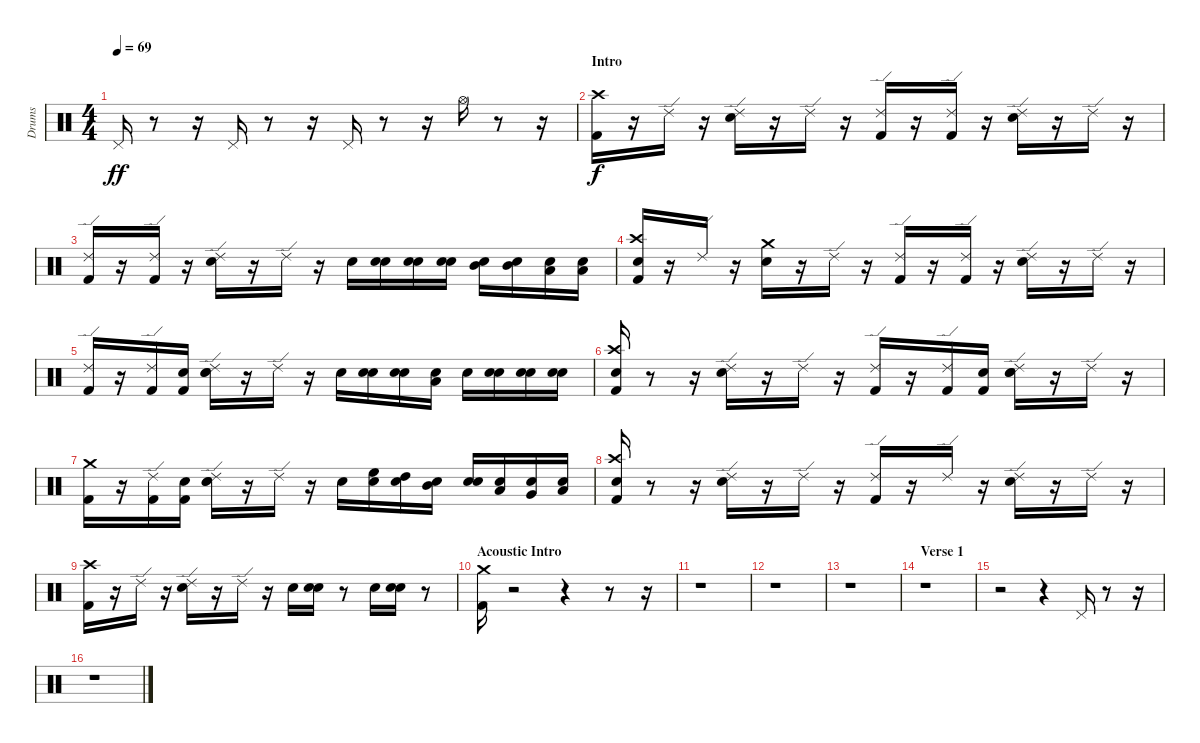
\track ("Drums" "Drums") {instrument percussion}
\staff {score}
\articulation defaults
\ts (4 4)
\tempo 69
\clef neutral
\ks c "Pedal Hi-Hat (hit)".16{dy ff}
r.8 r.16 "Pedal Hi-Hat (hit)".16 r.8 r.16 "Pedal Hi-Hat (hit)".16 r.8 r.16 "Hi-Hat (open)".16 r.8 r.16 |
\section ("" "Intro")
("Kick (hit) 2" "Crash high (hit)").16{dy f} r.16 "Ride (edge) 2".16 r.16 ("Electric Snare (hit)" "Ride (edge) 2").16 r.16 "Ride (edge) 2".16 r.16 ("Kick (hit) 2" "Ride (edge) 2").16 r.16 ("Kick (hit) 2" "Ride (edge) 2").16 r.16 ("Electric Snare (hit)" "Ride (edge) 2").16 r.16 "Ride (edge) 2".16 r.16 |
("Kick (hit) 2" "Ride (edge) 2").16 r.16 ("Kick (hit) 2" "Ride (edge) 2").16 r.16 ("Electric Snare (hit)" "Ride (edge) 2").16 r.16 "Ride (edge) 2".16 r.16 "Electric Snare (hit)".16 ("Snare (hit)" "Electric Snare (hit)").16 ("Snare (hit)" "Electric Snare (hit)").16 ("Snare (hit)" "Electric Snare (hit)").16 ("Snare (hit)" "Mid Tom (hit)").16 ("Snare (hit)" "Mid Tom (hit)").16 ("Snare (hit)" "Low Tom (hit)").16 ("Snare (hit)" "Low Tom (hit)").16 |
("Snare (hit)" "Kick (hit) 2" "Crash high (hit)").16 r.16 "Ride (edge) 2".16 r.16 ("Electric Snare (hit)" "Crash medium (hit)").16 r.16 "Ride (edge) 2".16 r.16 ("Kick (hit) 2" "Ride (edge) 2").16 r.16 ("Kick (hit) 2" "Ride (edge) 2").16 r.16 ("Electric Snare (hit)" "Ride (edge) 2").16 r.16 "Ride (edge) 2".16 r.16 |
("Kick (hit) 2" "Ride (edge) 2").16 r.16 ("Kick (hit) 2" "Ride (edge) 2").16 ("Snare (hit)" "Kick (hit) 2").16 ("Snare (hit)" "Electric Snare (hit)" "Ride (edge) 2").16 r.16 "Ride (edge) 2".16 r.16 "Electric Snare (hit)".16 ("Snare (hit)" "Electric Snare (hit)").16 ("Snare (hit)" "Electric Snare (hit)").16 ("Snare (hit)" "Low Tom (hit)").16 "Electric Snare (hit)".16 ("Snare (hit)" "Electric Snare (hit)").16 ("Snare (hit)" "Electric Snare (hit)").16 ("Snare (hit)" "Electric Snare (hit)").16 |
("Snare (hit)" "Kick (hit) 2" "Crash high (hit)").16 r.8 r.16 ("Electric Snare (hit)" "Ride (edge) 2").16 r.16 "Ride (edge) 2".16 r.16 ("Kick (hit) 2" "Ride (edge) 2").16 r.16 ("Kick (hit) 2" "Ride (edge) 2").16 ("Snare (hit)" "Kick (hit) 2").16 ("Snare (hit)" "Electric Snare (hit)" "Ride (edge) 2").16 r.16 "Ride (edge) 2".16 r.16 |
("Kick (hit) 2" "Crash medium (hit)").16 r.16 ("Kick (hit) 2" "Ride (edge) 2").16 ("Snare (hit)" "Kick (hit) 2").16 ("Snare (hit)" "Electric Snare (hit)" "Ride (edge) 2").16 r.16 "Ride (edge) 2".16 r.16 "Electric Snare (hit)".16 ("Snare (hit)" "High Floor Tom (hit)").16 ("Snare (hit)" "High Tom (hit)").16 ("Snare (hit)" "Mid Tom (hit)").16 ("Snare (hit)" "Electric Snare (hit)").16 ("Snare (hit)" "Low Tom (hit)").16 ("Snare (hit)" "Very Low Tom (hit)").16 ("Snare (hit)" "Low Floor Tom (hit)").16 |
("Snare (hit)" "Kick (hit) 2" "Crash high (hit)").16 r.8 r.16 ("Electric Snare (hit)" "Ride (edge) 2").16 r.16 "Ride (edge) 2".16 r.16 ("Kick (hit) 2" "Ride (edge) 2").16 r.16 "Ride (edge) 2".16 r.16 ("Electric Snare (hit)" "Ride (edge) 2").16 r.16 "Ride (edge) 2".16 r.16 |
("Kick (hit) 2" "Crash high (hit)").16 r.16 "Ride (edge) 2".16 r.16 ("Electric Snare (hit)" "Ride (edge) 2").16 r.16 "Ride (edge) 2".16 r.16 "Electric Snare (hit)".16 ("Snare (hit)" "Electric Snare (hit)").16 r.8 "Electric Snare (hit)".16 ("Snare (hit)" "Electric Snare (hit)").16 r.8 |
\section ("" "Acoustic Intro")
("Kick (hit) 2" "Crash medium (hit)").16 r.2 r.4 r.8 r.16 |
r.1 |
r.1 |
r.1 |
\section ("" "Verse 1")
r.1 |
r.2 r.4 "Pedal Hi-Hat (hit)".16 r.8 r.16 |
r.1
